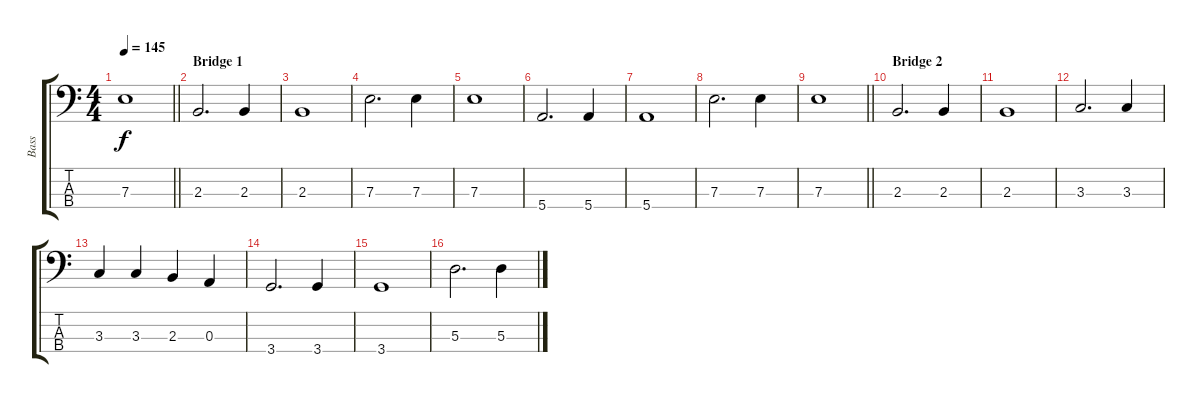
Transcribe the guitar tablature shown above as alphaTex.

\track ("Bass" "Bass") {instrument electricbassfinger}
\staff {score tabs}
\tuning (G2 D2 A1 E1) {hide}
\ts (4 4)
\tempo 145
\clef f4
\barLineRight lightlight
\ks c
7.3.1{dy f} |
\section ("" "Bridge 1")
2.3.2{d} 2.3.4 |
2.3.1 |
7.3.2{d} 7.3.4 |
7.3.1 |
5.4.2{d} 5.4.4 |
5.4.1 |
7.3.2{d} 7.3.4 |
\barLineRight lightlight
7.3.1 |
\section ("" "Bridge 2")
2.3.2{d} 2.3.4 |
2.3.1 |
3.3.2{d} 3.3.4 |
3.3.4 3.3.4 2.3.4 0.3.4 |
3.4.2{d} 3.4.4 |
3.4.1 |
5.3.2{d} 5.3.4
